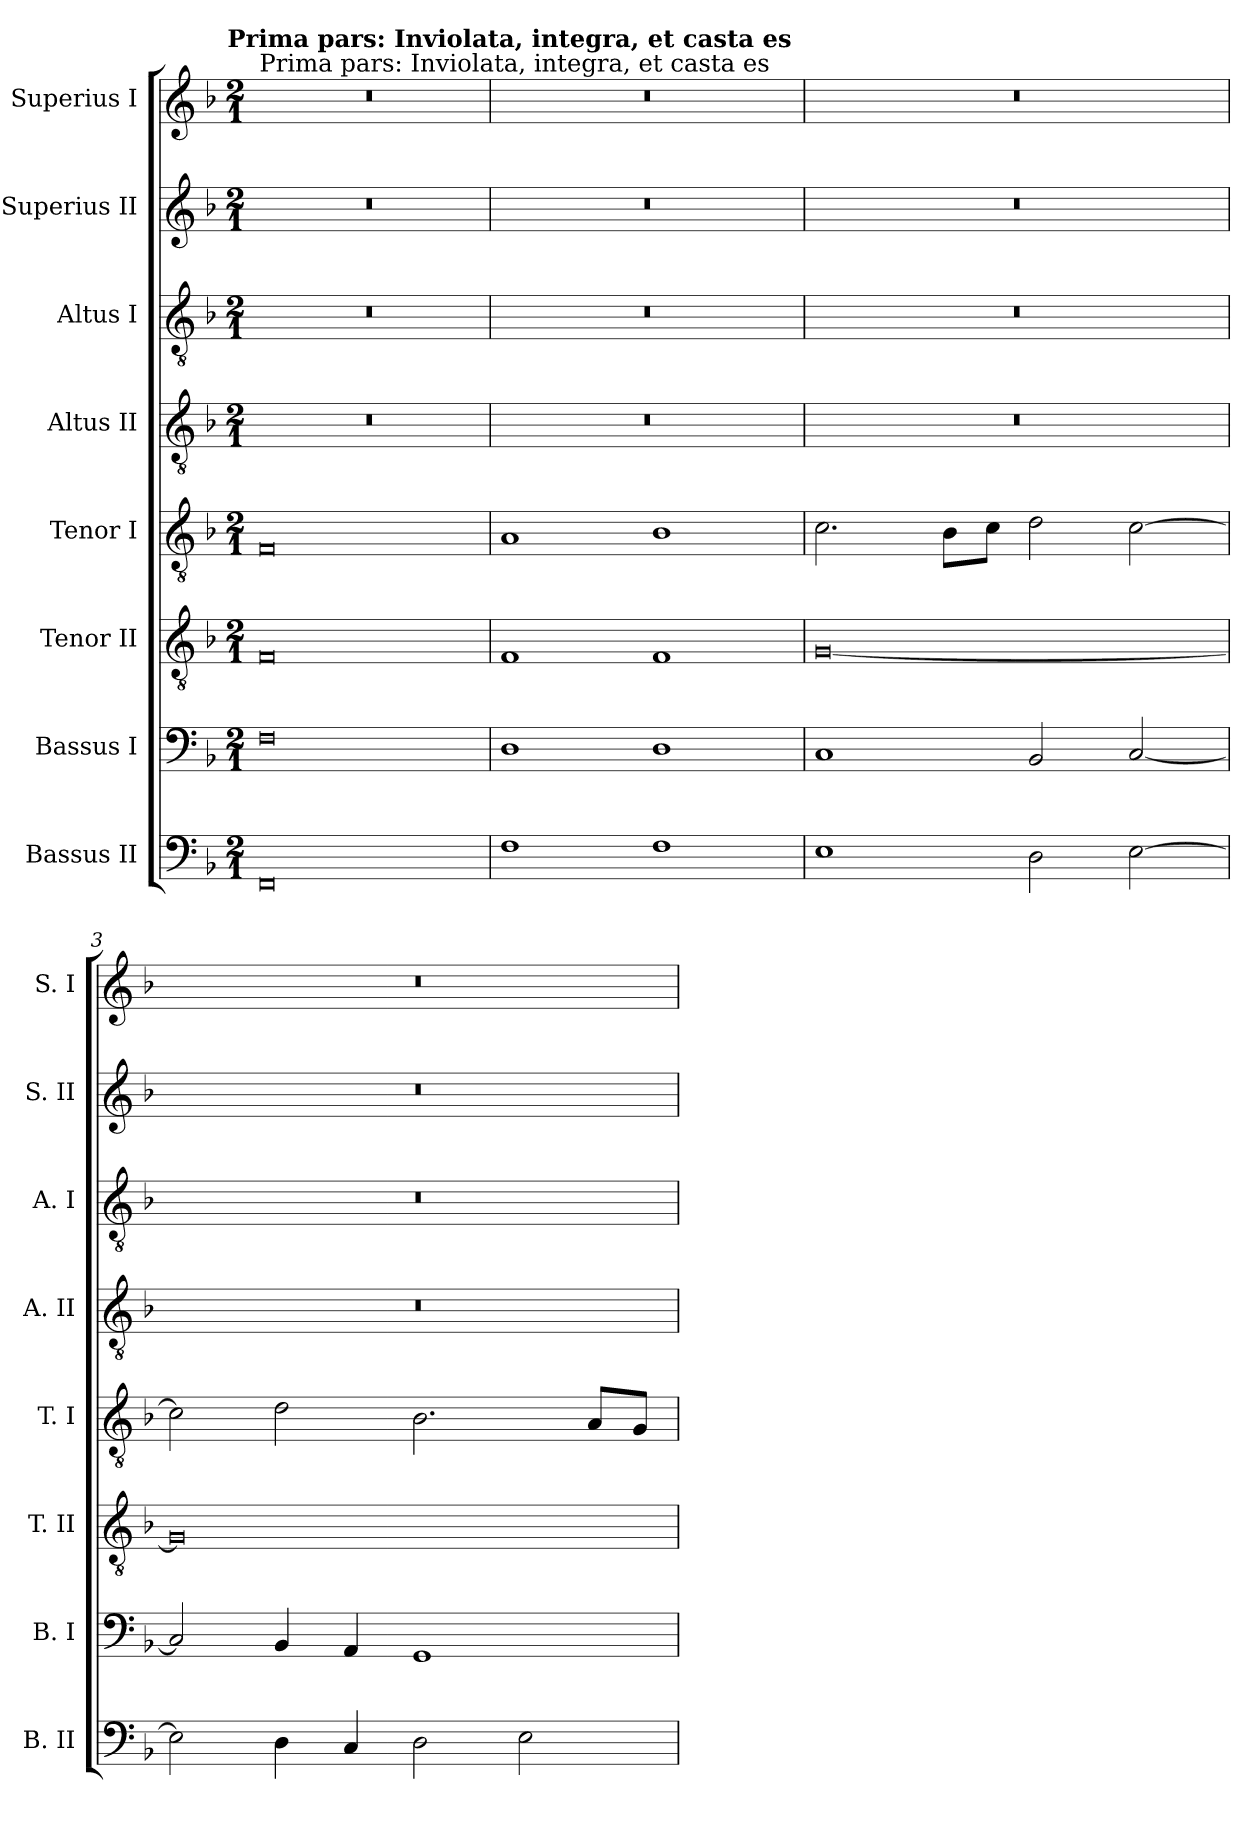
**kern	**kern	**kern	**kern	**kern	**kern	**kern	**kern
*part8	*part7	*part6	*part5	*part4	*part3	*part2	*part1
*staff8	*staff7	*staff6	*staff5	*staff4	*staff3	*staff2	*staff1
*I"Bassus II	*I"Bassus I	*I"Tenor II	*I"Tenor I	*I"Altus II	*I"Altus I	*I"Superius II	*I"Superius I
*I'B. II	*I'B. I	*I'T. II	*I'T. I	*I'A. II	*I'A. I	*I'S. II	*I'S. I
*clefF4	*clefF4	*clefGv2	*clefGv2	*clefGv2	*clefGv2	*clefG2	*clefG2
*k[b-]	*k[b-]	*k[b-]	*k[b-]	*k[b-]	*k[b-]	*k[b-]	*k[b-]
*F:	*F:	*F:	*F:	*F:	*F:	*F:	*F:
!!LO:TX:omd:t=Prima pars&colon; Inviolata, integra, et casta es
*M2/1	*M2/1	*M2/1	*M2/1	*M2/1	*M2/1	*M2/1	*M2/1
=	=	=	=	=	=	=	=
!	!	!	!	!	!	!	!LO:TX:a:t=Prima pars&colon; Inviolata, integra, et casta es
0FF	0F	0F	0F	0r	0r	0r	0r
=1	=1	=1	=1	=1	=1	=1	=1
1F	1D	1F	1A	0r	0r	0r	0r
1F	1D	1F	1B-	.	.	.	.
=2	=2	=2	=2	=2	=2	=2	=2
1E	1C	[0G	2.c	0r	0r	0r	0r
.	.	.	8B-L	.	.	.	.
.	.	.	8cJ	.	.	.	.
2D	2BB-	.	2d	.	.	.	.
[2E	[2C	.	[2c	.	.	.	.
=3	=3	=3	=3	=3	=3	=3	=3
2E]	2C]	0G]	2c]	0r	0r	0r	0r
4D	4BB-	.	2d	.	.	.	.
4C	4AA	.	.	.	.	.	.
2D	1GG	.	2.B-	.	.	.	.
2E	.	.	.	.	.	.	.
.	.	.	8AL	.	.	.	.
.	.	.	8GJ	.	.	.	.
=	=	=	=	=	=	=	=
*-	*-	*-	*-	*-	*-	*-	*-
